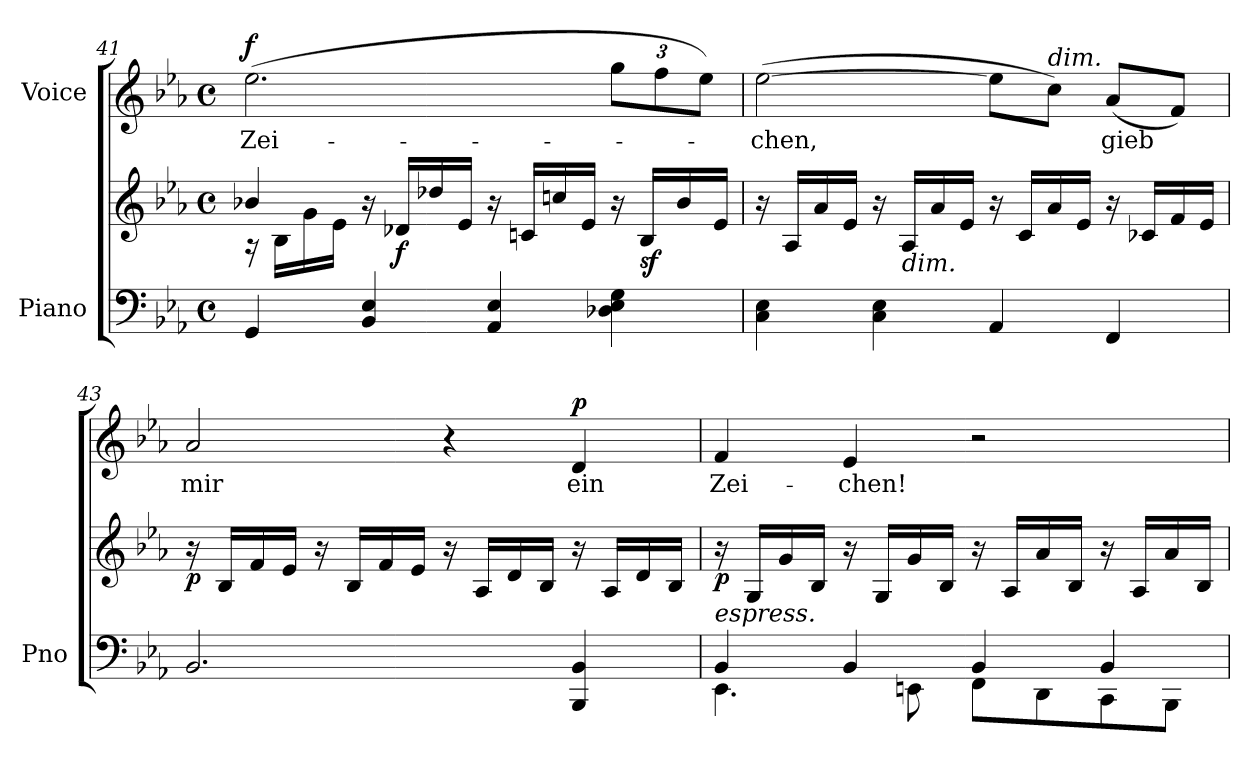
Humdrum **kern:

**kern	**kern	**dynam	**kern	**text	**dynam
*part2	*part2	*part2	*part1	*part1	*part1
*staff3	*staff2	*staff2/3	*staff1	*staff1	*staff1
*I"Piano	*	*	*I"Voice	*	*
*I'Pno	*	*	*	*	*
*clefF4	*clefG2	*	*clefG2	*	*
*k[b-e-a-]	*k[b-e-a-]	*	*k[b-e-a-]	*	*
*M4/4	*M4/4	*	*M4/4	*	*
*met(c)	*met(c)	*	*met(c)	*	*
=41	=41	=41	=41	=41	=41
*	*^	*	*	*	*
!	!	!	!	!	!	!LO:DY:a
4GG/	4b-X/	16r	.	(2.ee-\	Zei-	f
.	.	16B-\LL	.	.	.	.
.	.	16g\	.	.	.	.
.	.	16e-\JJ	.	.	.	.
4BB-/ 4E-/	16r	2.ryy	.	.	.	.
!	!	!	!LO:DY:b	!	!	!
.	16d-X/LL	.	f	.	.	.
.	16dd-X/	.	.	.	.	.
.	16e-/JJ	.	.	.	.	.
4AA-/ 4E-/	16r	.	.	.	.	.
.	16cn/LL	.	.	.	.	.
.	16ccn/	.	.	.	.	.
.	16e-/JJ	.	.	.	.	.
4D-X\ 4E-\ 4G\	16r	.	.	12gg\L	.	.
!	!	!	!LO:DY:b	!	!	!
.	16B-/LL	.	sf	.	.	.
.	.	.	.	12ff\	.	.
.	16b-/	.	.	.	.	.
.	.	.	.	12ee-\J)	.	.
.	16e-/JJ	.	.	.	.	.
*	*v	*v	*	*	*	*
=42	=42	=42	=42	=42	=42
4C\ 4E-\	16r	.	([2ee-\	-chen,	.
.	16A-/LL	.	.	.	.
.	16a-/	.	.	.	.
.	16e-/JJ	.	.	.	.
4C\ 4E-\	16r	.	.	.	.
!	!LO:TX:b:i:t=dim.	!	!	!	!
.	16A-/LL	.	.	.	.
.	16a-/	.	.	.	.
.	16e-/JJ	.	.	.	.
4AA-/	16r	.	8ee-\L]	.	.
.	16c/LL	.	.	.	.
!	!	!	!LO:TX:a:i:t=dim.	!	!
.	16a-/	.	8cc\J)	.	.
.	16e-/JJ	.	.	.	.
4FF/	16r	.	(8a-/L	gieb	.
.	16c-X/LL	.	.	.	.
.	16f/	.	8f/J)	.	.
.	16e-/JJ	.	.	.	.
=43	=43	=43	=43	=43	=43
!	!	!LO:DY:b	!	!	!
2.BB-/	16r	p	2a-/	mir	.
.	16B-/LL	.	.	.	.
.	16f/	.	.	.	.
.	16e-/JJ	.	.	.	.
.	16r	.	.	.	.
.	16B-/LL	.	.	.	.
.	16f/	.	.	.	.
.	16e-/JJ	.	.	.	.
.	16r	.	4r	.	.
.	16A-/LL	.	.	.	.
.	16d/	.	.	.	.
.	16B-/JJ	.	.	.	.
!	!	!	!	!	!LO:DY:a
4BBB-/ 4BB-/	16r	.	4d/	ein	p
.	16A-/LL	.	.	.	.
.	16d/	.	.	.	.
.	16B-/JJ	.	.	.	.
=44	=44	=44	=44	=44	=44
*^	*	*	*	*	*
!LO:TX:i:t=espress.	!	!	!	!	!	!
!	!	!	!LO:DY:b	!	!	!
4BB-/	4.EE-\	16r	p	4f/	Zei-	.
.	.	16G/LL	.	.	.	.
.	.	16g/	.	.	.	.
.	.	16B-/JJ	.	.	.	.
4BB-/	.	16r	.	4e-/	-chen!	.
.	.	16G/LL	.	.	.	.
.	8EEn\	16g/	.	.	.	.
.	.	16B-/JJ	.	.	.	.
4BB-/	8FF\L	16r	.	2r	.	.
.	.	16A-/LL	.	.	.	.
.	8DD\	16a-/	.	.	.	.
.	.	16B-/JJ	.	.	.	.
4BB-/	8CC\	16r	.	.	.	.
.	.	16A-/LL	.	.	.	.
.	8BBB-\J	16a-/	.	.	.	.
.	.	16B-/JJ	.	.	.	.
*v	*v	*	*	*	*	*
=	=	=	=	=	=
*-	*-	*-	*-	*-	*-
